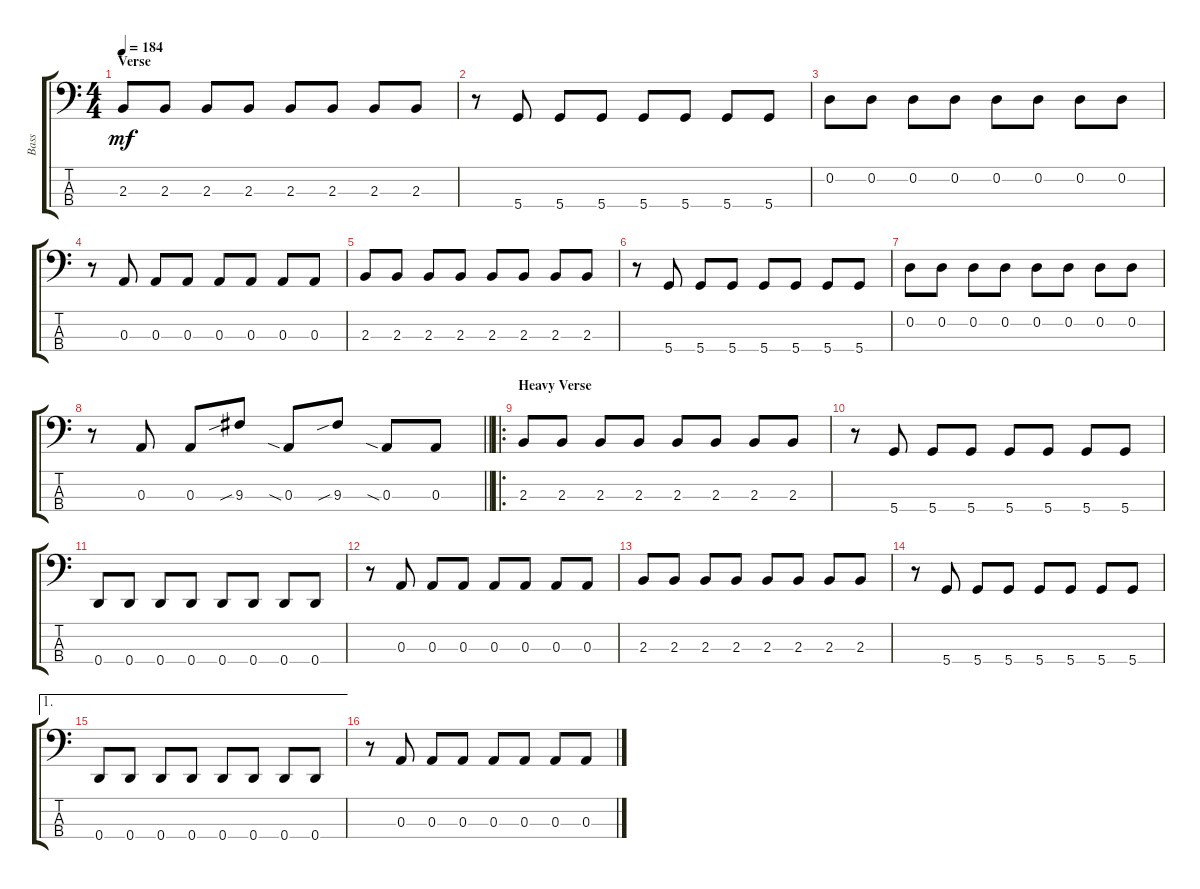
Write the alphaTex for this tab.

\track ("Bass" "Bass") {instrument electricbassfinger}
\staff {score tabs}
\tuning (G2 D2 A1 D1) {hide}
\ts (4 4)
\section ("" "Verse")
\tempo 184
\clef f4
\ks c
2.3.8{dy mf} 2.3.8 2.3.8 2.3.8 2.3.8 2.3.8 2.3.8 2.3.8 |
r.8 5.4.8 5.4.8 5.4.8 5.4.8 5.4.8 5.4.8 5.4.8 |
0.2.8 0.2.8 0.2.8 0.2.8 0.2.8 0.2.8 0.2.8 0.2.8 |
r.8 0.3.8 0.3.8 0.3.8 0.3.8 0.3.8 0.3.8 0.3.8 |
2.3.8 2.3.8 2.3.8 2.3.8 2.3.8 2.3.8 2.3.8 2.3.8 |
r.8 5.4.8 5.4.8 5.4.8 5.4.8 5.4.8 5.4.8 5.4.8 |
0.2.8 0.2.8 0.2.8 0.2.8 0.2.8 0.2.8 0.2.8 0.2.8 |
\barLineRight lightlight
r.8 0.3.8 0.3.8 9.3{sib}.8 0.3{sia}.8 9.3{sib}.8 0.3{sia}.8 0.3.8 |
\ro
\section ("" "Heavy Verse")
2.3.8 2.3.8 2.3.8 2.3.8 2.3.8 2.3.8 2.3.8 2.3.8 |
r.8 5.4.8 5.4.8 5.4.8 5.4.8 5.4.8 5.4.8 5.4.8 |
0.4.8 0.4.8 0.4.8 0.4.8 0.4.8 0.4.8 0.4.8 0.4.8 |
r.8 0.3.8 0.3.8 0.3.8 0.3.8 0.3.8 0.3.8 0.3.8 |
2.3.8 2.3.8 2.3.8 2.3.8 2.3.8 2.3.8 2.3.8 2.3.8 |
r.8 5.4.8 5.4.8 5.4.8 5.4.8 5.4.8 5.4.8 5.4.8 |
\ae 1
0.4.8 0.4.8 0.4.8 0.4.8 0.4.8 0.4.8 0.4.8 0.4.8 |
r.8 0.3.8 0.3.8 0.3.8 0.3.8 0.3.8 0.3.8 0.3.8
